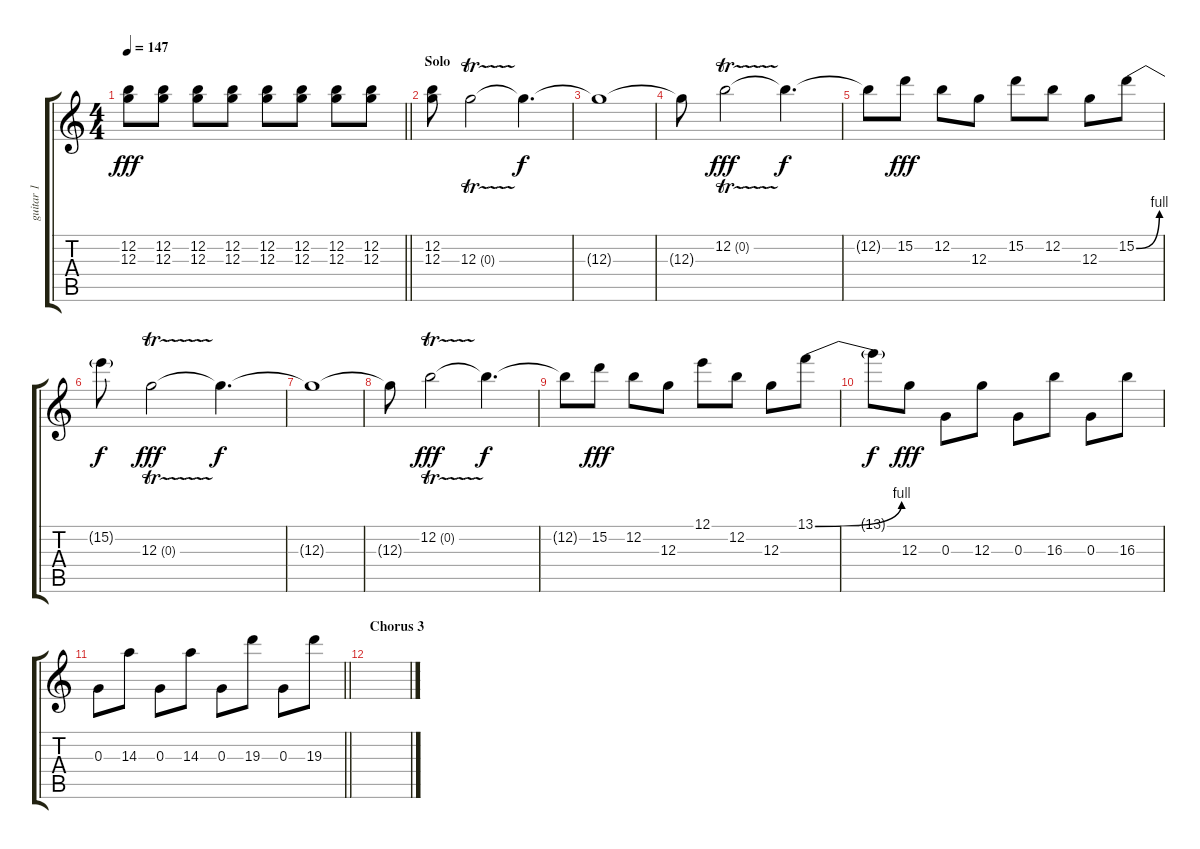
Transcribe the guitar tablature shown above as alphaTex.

\track ("guitar 1" "guitar 1") {instrument distortionguitar}
\staff {score tabs}
\tuning (E4 B3 G3 D3 A2 E2) {hide}
\ts (4 4)
\tempo 147
\clef g2
\barLineRight lightlight
\ks c
(12.2 12.3).8{dy fff} (12.2 12.3).8 (12.2 12.3).8 (12.2 12.3).8 (12.2 12.3).8 (12.2 12.3).8 (12.2 12.3).8 (12.2 12.3).8 |
\section ("" "Solo")
(12.2 12.3).8 12.3{tr (0 32)}.2{volume 15} 12.3{t}.4{d dy f} |
12.3{t}.1 |
12.3{t}.8 12.2{tr (0 32)}.2{dy fff} 12.2{t}.4{d dy f} |
12.2{t}.8 15.2.8{dy fff} 12.2.8 12.3.8 15.2.8 12.2.8 12.3.8 15.2{be (bend 0 0 60 4)}.8 |
15.2{t}.8{dy f} 12.3{tr (0 32)}.2{dy fff} 12.3{t}.4{d dy f} |
12.3{t}.1 |
12.3{t}.8 12.2{tr (0 32)}.2{dy fff} 12.2{t}.4{d dy f} |
12.2{t}.8 15.2.8{dy fff} 12.2.8 12.3.8 12.1.8 12.2.8 12.3.8 13.1{be (bend 0 0 60 4)}.8 |
13.1{t}.8{dy f} 12.3.8{dy fff} 0.3.8 12.3.8 0.3.8 16.3.8 0.3.8 16.3.8 |
\barLineRight lightlight
0.3.8 14.3.8 0.3.8 14.3.8 0.3.8 19.3.8 0.3.8 19.3.8 |
\section ("" "Chorus 3")
